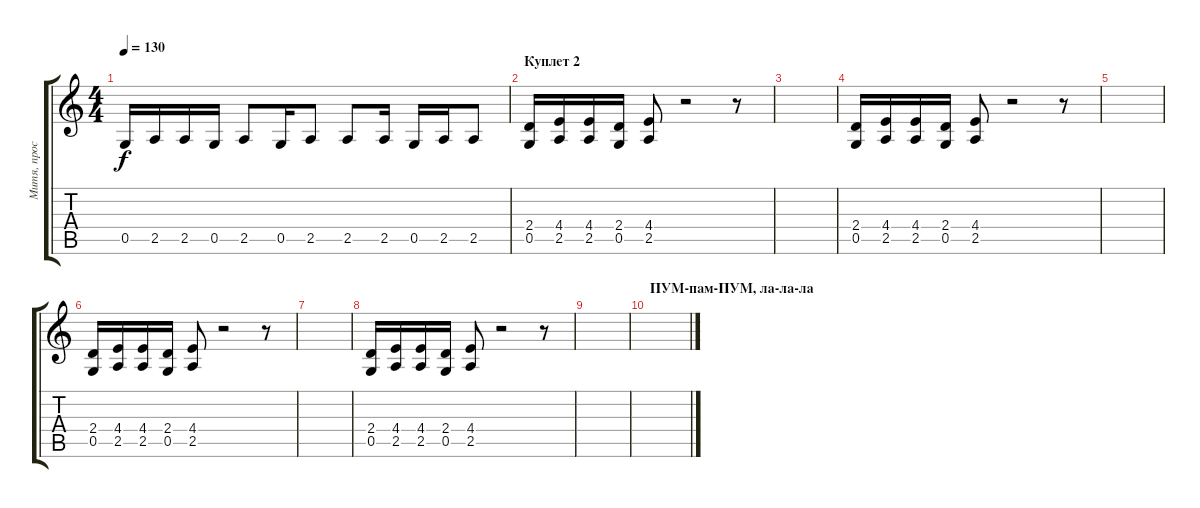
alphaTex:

\track ("Митя, просто Митя" "Митя, прос") {instrument distortionguitar}
\staff {score tabs}
\tuning (D4 A3 F3 C3 G2 D2) {hide}
\ts (4 4)
\tempo 130
\clef g2
\ks c
0.5.16{dy f} 2.5.16 2.5.16 0.5.16 2.5.8 0.5.16 2.5.8 2.5.8 2.5.16 0.5.16 2.5.16 2.5.8 |
\section ("" "Куплет 2")
(2.4 0.5).16 (4.4 2.5).16 (4.4 2.5).16 (2.4 0.5).16 (4.4 2.5).8 r.2 r.8 |
|
(2.4 0.5).16 (4.4 2.5).16 (4.4 2.5).16 (2.4 0.5).16 (4.4 2.5).8 r.2 r.8 |
|
(2.4 0.5).16 (4.4 2.5).16 (4.4 2.5).16 (2.4 0.5).16 (4.4 2.5).8 r.2 r.8 |
|
(2.4 0.5).16 (4.4 2.5).16 (4.4 2.5).16 (2.4 0.5).16 (4.4 2.5).8 r.2 r.8 |
|
\section ("" "ПУМ-пам-ПУМ, ла-ла-ла")
